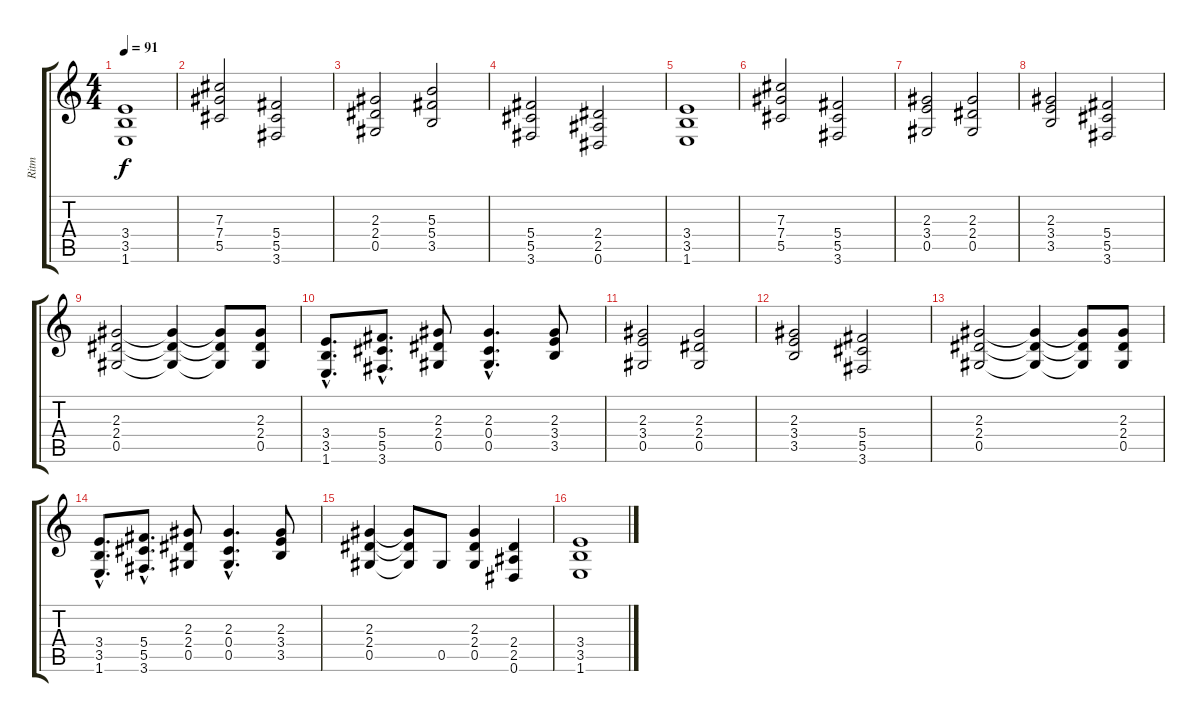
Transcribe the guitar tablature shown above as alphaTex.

\track ("Ritm" "Ritm") {instrument distortionguitar}
\staff {score tabs}
\tuning (Eb4 Bb3 Gb3 Db3 Ab2 Eb2) {hide}
\ts (4 4)
\tempo 91
\clef g2
\ks c
(3.4 3.5 1.6).1{dy f} |
(7.3 7.4 5.5).2 (5.4 5.5 3.6).2 |
(2.3 2.4 0.5).2 (5.3 5.4 3.5).2 |
(5.4 5.5 3.6).2 (2.4 2.5 0.6).2 |
(3.4 3.5 1.6).1 |
(7.3 7.4 5.5).2 (5.4 5.5 3.6).2 |
(2.3 3.4 0.5).2 (2.3 2.4 0.5).2 |
(2.3 3.4 3.5).2 (5.4 5.5 3.6).2 |
(2.3 2.4 0.5).2 (2.3{t} 2.4{t} 0.5{t}).4 (2.3{t} 2.4{t} 0.5{t}).8 (2.3 2.4 0.5).8 |
(3.4{hac} 3.5{hac} 1.6{hac}).8{d} (5.4{hac} 5.5{hac} 3.6{hac}).8{d} (2.3 2.4 0.5).8 (2.3{hac} 0.4{hac} 0.5{hac}).4{d} (2.3 3.4 3.5).8 |
(2.3 3.4 0.5).2 (2.3 2.4 0.5).2 |
(2.3 3.4 3.5).2 (5.4 5.5 3.6).2 |
(2.3 2.4 0.5).2 (2.3{t} 2.4{t} 0.5{t}).4 (2.3{t} 2.4{t} 0.5{t}).8 (2.3 2.4 0.5).8 |
(3.4{hac} 3.5{hac} 1.6{hac}).8{d} (5.4{hac} 5.5{hac} 3.6{hac}).8{d} (2.3 2.4 0.5).8 (2.3{hac} 0.4{hac} 0.5{hac}).4{d} (2.3 3.4 3.5).8 |
(2.3 2.4 0.5).4 (2.3{t} 2.4{t} 0.5{t}).8 0.5.8 (2.3 2.4 0.5).4 (2.4 2.5 0.6).4 |
(3.4 3.5 1.6).1{volume 0}
